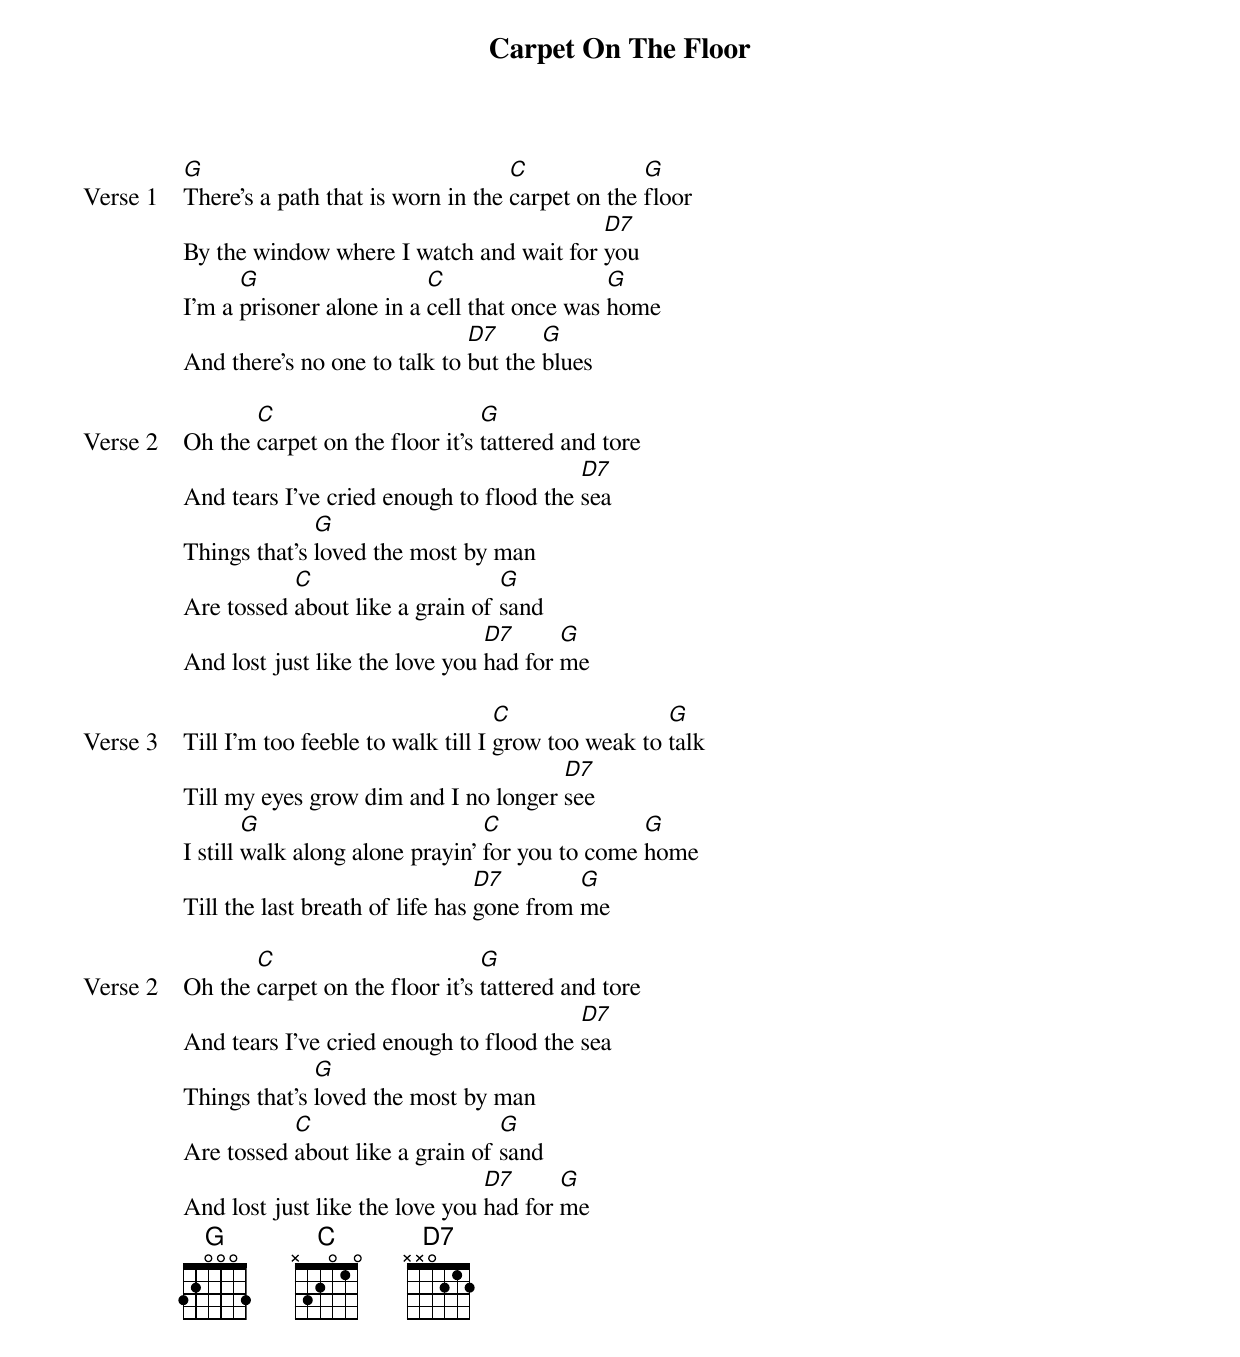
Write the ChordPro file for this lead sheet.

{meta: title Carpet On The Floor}
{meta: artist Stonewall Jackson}
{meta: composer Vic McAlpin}
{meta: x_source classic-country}
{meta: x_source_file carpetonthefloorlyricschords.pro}
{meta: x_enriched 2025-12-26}

{start_of_verse: Verse 1}
[G]There's a path that is worn in the [C]carpet on the [G]floor
By the window where I watch and wait for [D7]you
I'm a [G]prisoner alone in a [C]cell that once was [G]home
And there's no one to talk to [D7]but the [G]blues
{end_of_verse}

{start_of_verse: Verse 2}
Oh the [C]carpet on the floor it's [G]tattered and tore
And tears I've cried enough to flood the [D7]sea
Things that's [G]loved the most by man
Are tossed [C]about like a grain of [G]sand
And lost just like the love you [D7]had for [G]me
{end_of_verse}

{start_of_verse: Verse 3}
Till I'm too feeble to walk till I [C]grow too weak to [G]talk
Till my eyes grow dim and I no longer [D7]see
I still [G]walk along alone prayin' [C]for you to come [G]home
Till the last breath of life has [D7]gone from [G]me
{end_of_verse}

{start_of_verse: Verse 2}
Oh the [C]carpet on the floor it's [G]tattered and tore
And tears I've cried enough to flood the [D7]sea
Things that's [G]loved the most by man
Are tossed [C]about like a grain of [G]sand
And lost just like the love you [D7]had for [G]me
{end_of_verse}
